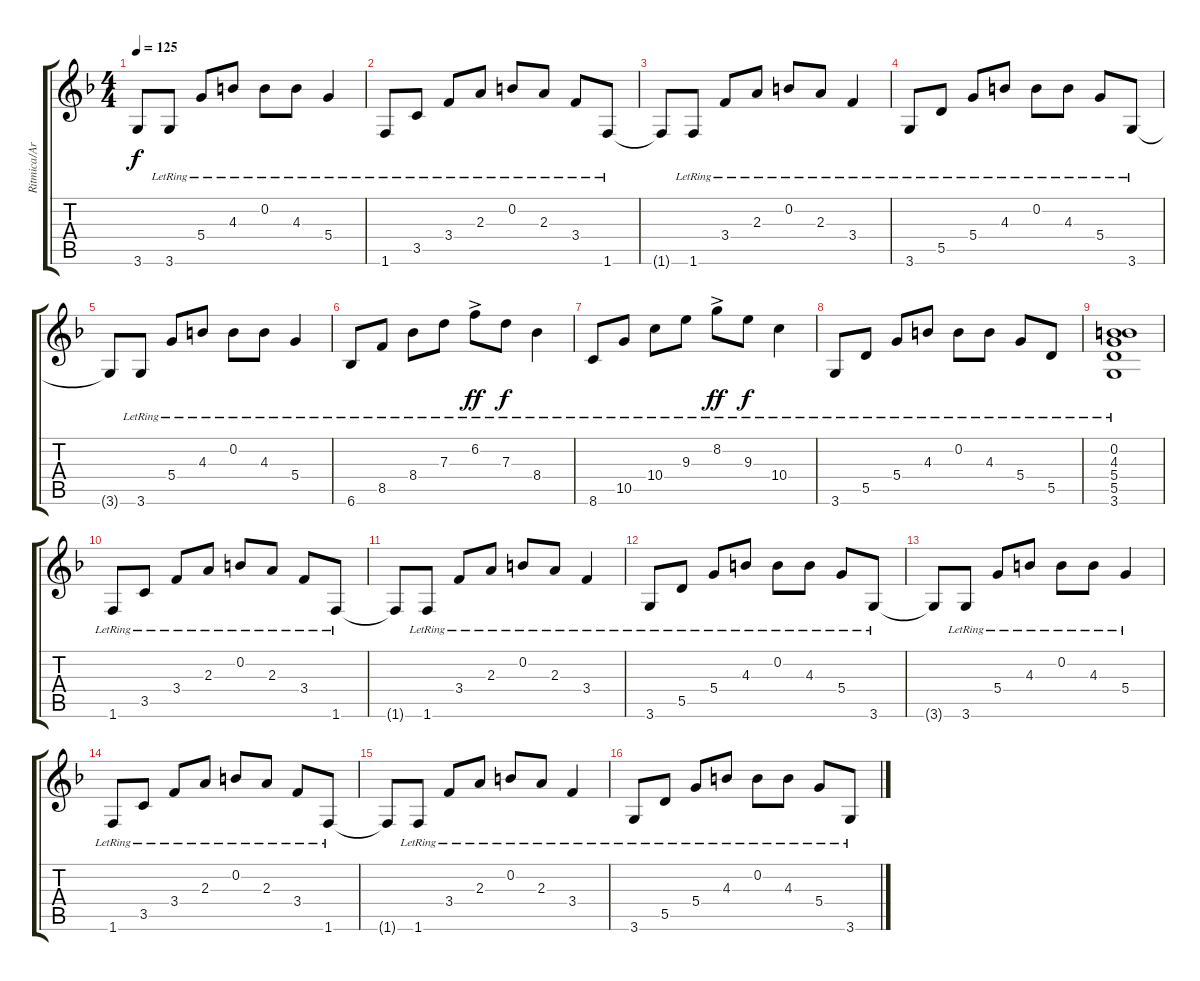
\track ("Ritmica/Arpegio" "Ritmica/Ar") {instrument acousticguitarsteel}
\staff {score tabs}
\tuning (E4 B3 G3 D3 A2 E2) {hide}
\ts (4 4)
\tempo 125
\clef g2
\ks f
3.6{t}.8{dy f} 3.6{lr}.8 5.4{lr}.8 4.3{lr}.8 0.2{lr}.8 4.3{lr}.8 5.4{lr}.4 |
1.6{lr}.8 3.5{lr}.8 3.4{lr}.8 2.3{lr}.8 0.2{lr}.8 2.3{lr}.8 3.4{lr}.8 1.6{lr}.8 |
1.6{t}.8 1.6{lr}.8 3.4{lr}.8 2.3{lr}.8 0.2{lr}.8 2.3{lr}.8 3.4{lr}.4 |
3.6{lr}.8 5.5{lr}.8 5.4{lr}.8 4.3{lr}.8 0.2{lr}.8 4.3{lr}.8 5.4{lr}.8 3.6{lr}.8 |
3.6{t}.8 3.6{lr}.8 5.4{lr}.8 4.3{lr}.8 0.2{lr}.8 4.3{lr}.8 5.4{lr}.4 |
6.6{lr}.8 8.5{lr}.8 8.4{lr}.8 7.3{lr}.8 6.2{ac lr}.8{dy ff} 7.3{lr}.8{dy f} 8.4{lr}.4 |
8.6{lr}.8 10.5{lr}.8 10.4{lr}.8 9.3{lr}.8 8.2{ac lr}.8{dy ff} 9.3{lr}.8{dy f} 10.4{lr}.4 |
3.6{lr}.8 5.5{lr}.8 5.4{lr}.8 4.3{lr}.8 0.2{lr}.8 4.3{lr}.8 5.4{lr}.8 5.5{lr}.8 |
(0.2{lr} 4.3{lr} 5.4{lr} 5.5{lr} 3.6{lr}).1 |
1.6{lr}.8 3.5{lr}.8 3.4{lr}.8 2.3{lr}.8 0.2{lr}.8 2.3{lr}.8 3.4{lr}.8 1.6{lr}.8 |
1.6{t}.8 1.6{lr}.8 3.4{lr}.8 2.3{lr}.8 0.2{lr}.8 2.3{lr}.8 3.4{lr}.4 |
3.6{lr}.8 5.5{lr}.8 5.4{lr}.8 4.3{lr}.8 0.2{lr}.8 4.3{lr}.8 5.4{lr}.8 3.6{lr}.8 |
3.6{t}.8 3.6{lr}.8 5.4{lr}.8 4.3{lr}.8 0.2{lr}.8 4.3{lr}.8 5.4{lr}.4 |
1.6{lr}.8 3.5{lr}.8 3.4{lr}.8 2.3{lr}.8 0.2{lr}.8 2.3{lr}.8 3.4{lr}.8 1.6{lr}.8 |
1.6{t}.8 1.6{lr}.8 3.4{lr}.8 2.3{lr}.8 0.2{lr}.8 2.3{lr}.8 3.4{lr}.4 |
3.6{lr}.8 5.5{lr}.8 5.4{lr}.8 4.3{lr}.8 0.2{lr}.8 4.3{lr}.8 5.4{lr}.8 3.6{lr}.8
